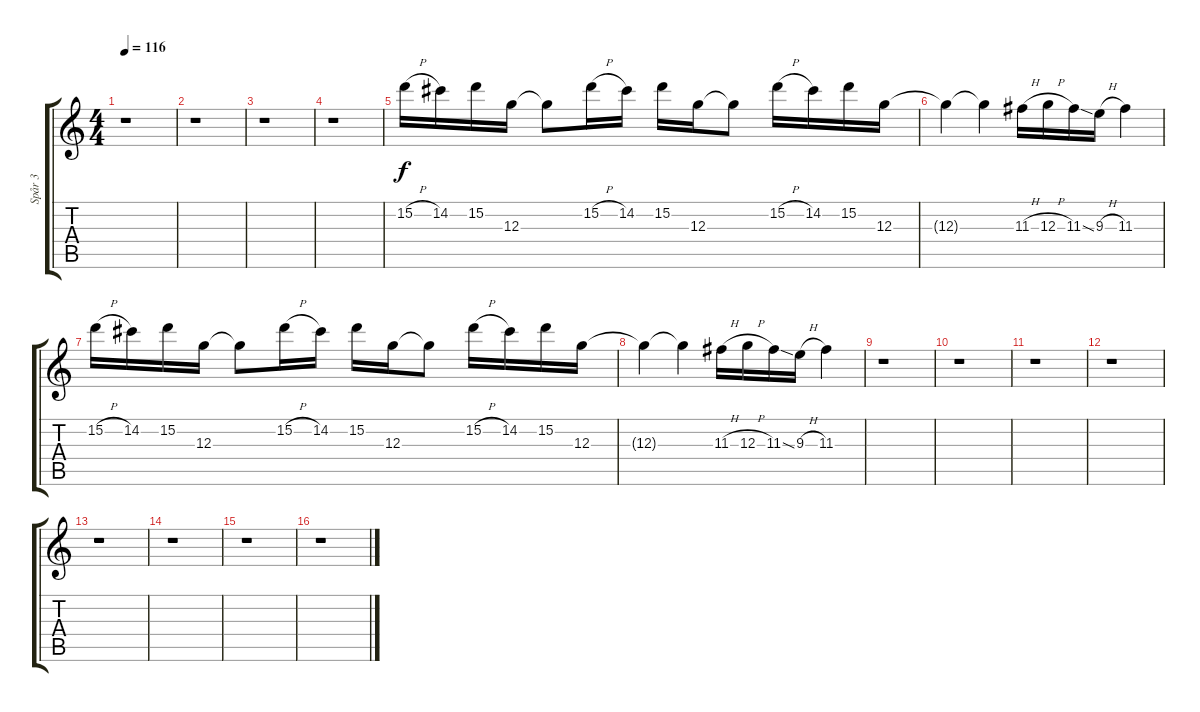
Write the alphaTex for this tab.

\track ("Spår 3" "Spår 3") {instrument distortionguitar}
\staff {score tabs}
\tuning (E4 B3 G3 D3 A2 D2) {hide}
\ts (4 4)
\tempo 116
\clef g2
\ks c
r.1{dy f} |
r.1 |
r.1 |
r.1 |
15.2{h}.16 14.2.16 15.2.16 12.3.16 12.3{t}.8 15.2{h}.16 14.2.16 15.2.16 12.3.16 12.3{t}.8 15.2{h}.16 14.2.16 15.2.16 12.3.16 |
12.3{t}.4 12.3{t}.4 11.3{h}.16 12.3{h}.16 11.3{ss}.16 9.3{h}.16 11.3.4 |
15.2{h}.16 14.2.16 15.2.16 12.3.16 12.3{t}.8 15.2{h}.16 14.2.16 15.2.16 12.3.16 12.3{t}.8 15.2{h}.16 14.2.16 15.2.16 12.3.16 |
12.3{t}.4 12.3{t}.4 11.3{h}.16 12.3{h}.16 11.3{ss}.16 9.3{h}.16 11.3.4 |
r.1 |
r.1 |
r.1 |
r.1 |
r.1 |
r.1 |
r.1 |
r.1
